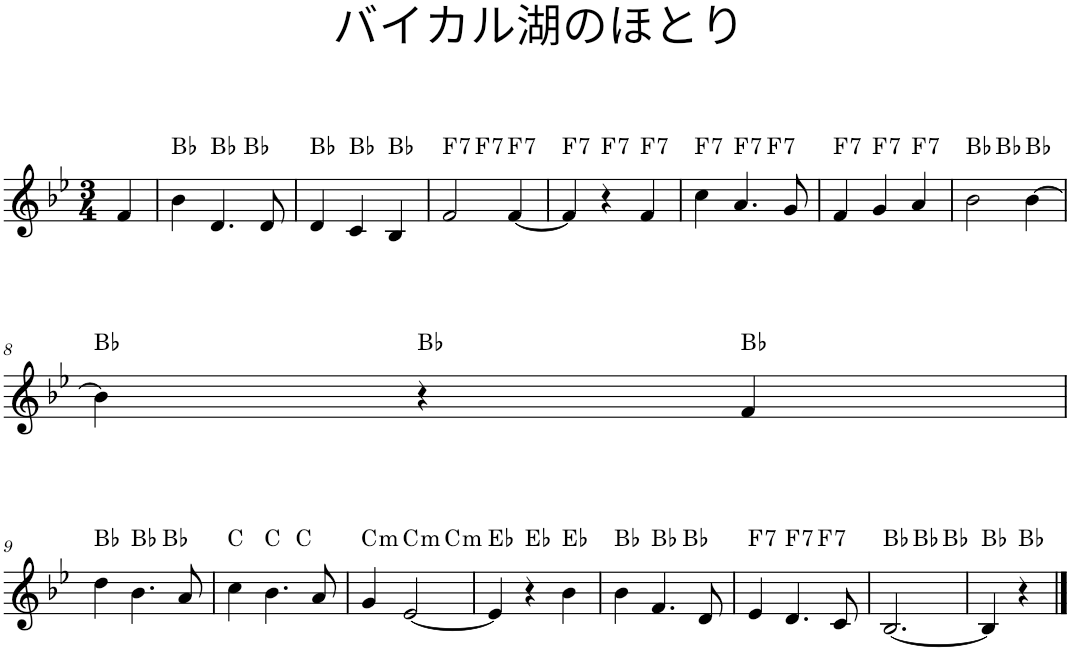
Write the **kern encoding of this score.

**kern	**harte
*part1	*part1
*staff1	*
*I"Piano	*
*I'Pno.	*
*clefG2	*
*k[b-e-]	*
*M3/4	*
=	=
4f/	.
=1	=1
*^	*
4b-\	2ryy	Bb:maj
4.d/	.	Bb:maj
.	4ryy	Bb:maj
8d/	.	.
*v	*v	*
=2	=2
4d/	Bb:maj
4c/	Bb:maj
4B-/	Bb:maj
=3	=3
!	!LO:H:kt=7
*^	*
2f/	4ryy	F:7
!	!	!LO:H:kt=7
.	2ryy	F:7
!	!	!LO:H:kt=7
[<4f/	.	F:7
=4	=4	=4
!	!	!LO:H:kt=7
*v	*v	*
4f/]	F:7
!	!LO:H:kt=7
4r	F:7
!	!LO:H:kt=7
4f/	F:7
=5	=5
!	!LO:H:kt=7
*^	*
4cc\	2ryy	F:7
!	!	!LO:H:kt=7
4.a/	.	F:7
!	!	!LO:H:kt=7
.	4ryy	F:7
8g/	.	.
=6	=6	=6
!	!	!LO:H:kt=7
*v	*v	*
4f/	F:7
!	!LO:H:kt=7
4g/	F:7
!	!LO:H:kt=7
4a/	F:7
=7	=7
*^	*
2b-\	4ryy	Bb:maj
.	2ryy	Bb:maj
[>4b-\	.	Bb:maj
*v	*v	*
!!LO:LB:g=z
=8	=8
4b-\]	Bb:maj
4r	Bb:maj
4f/	Bb:maj
!!LO:LB:g=z
=9	=9
*^	*
4dd\	2ryy	Bb:maj
4.b-\	.	Bb:maj
.	4ryy	Bb:maj
8a/	.	.
=10	=10	=10
4cc\	2ryy	C:maj
4.b-\	.	C:maj
.	4ryy	C:maj
8a/	.	.
=11	=11	=11
!	!	!LO:H:kt=m
4g/	2ryy	C:min
!	!	!LO:H:kt=m
[<2e-/	.	C:min
!	!	!LO:H:kt=m
.	4ryy	C:min
*v	*v	*
=12	=12
4e-/]	Eb:maj
4r	Eb:maj
4b-\	Eb:maj
=13	=13
*^	*
4b-\	2ryy	Bb:maj
4.f/	.	Bb:maj
.	4ryy	Bb:maj
8d/	.	.
=14	=14	=14
!	!	!LO:H:kt=7
4e-/	2ryy	F:7
!	!	!LO:H:kt=7
4.d/	.	F:7
!	!	!LO:H:kt=7
.	4ryy	F:7
8c/	.	.
=15	=15	=15
*	*^	*
[<2.B-/	4ryy	2ryy	Bb:maj
.	2ryy	.	Bb:maj
.	.	4ryy	Bb:maj
*v	*v	*v	*
=16	=16
4B-/]	Bb:maj
4r	Bb:maj
==	==
*-	*-
